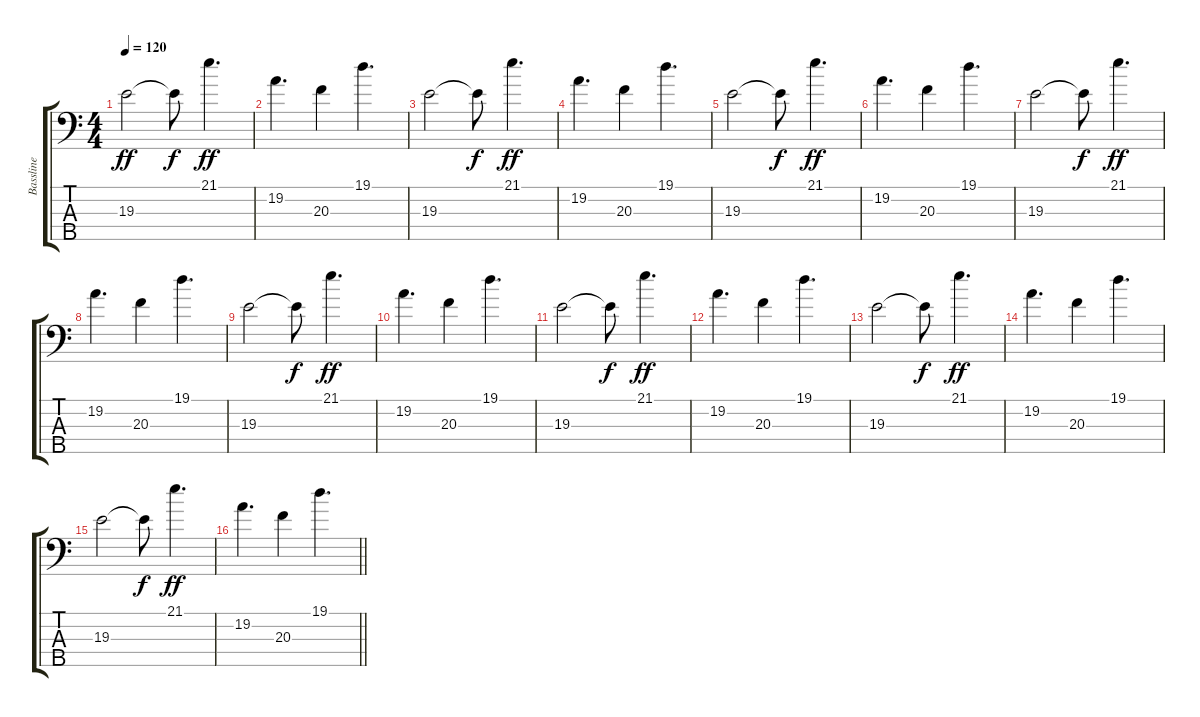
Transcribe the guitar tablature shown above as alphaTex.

\track ("Bassline" "Bassline") {instrument electricbassfinger}
\staff {score tabs}
\tuning (G2 D2 A1 E1 B0) {hide}
\ts (4 4)
\tempo 120
\clef f4
\ks c
19.3.2{dy ff} 19.3{t}.8{dy f} 21.1.4{d dy ff} |
19.2.4{d} 20.3.4 19.1.4{d} |
19.3.2 19.3{t}.8{dy f} 21.1.4{d dy ff} |
19.2.4{d} 20.3.4 19.1.4{d} |
19.3.2 19.3{t}.8{dy f} 21.1.4{d dy ff} |
19.2.4{d} 20.3.4 19.1.4{d} |
19.3.2 19.3{t}.8{dy f} 21.1.4{d dy ff} |
19.2.4{d} 20.3.4 19.1.4{d} |
19.3.2 19.3{t}.8{dy f} 21.1.4{d dy ff} |
19.2.4{d} 20.3.4 19.1.4{d} |
19.3.2 19.3{t}.8{dy f} 21.1.4{d dy ff} |
19.2.4{d} 20.3.4 19.1.4{d} |
19.3.2 19.3{t}.8{dy f} 21.1.4{d dy ff} |
19.2.4{d} 20.3.4 19.1.4{d} |
19.3.2 19.3{t}.8{dy f} 21.1.4{d dy ff} |
\barLineRight lightlight
19.2.4{d} 20.3.4 19.1.4{d}
